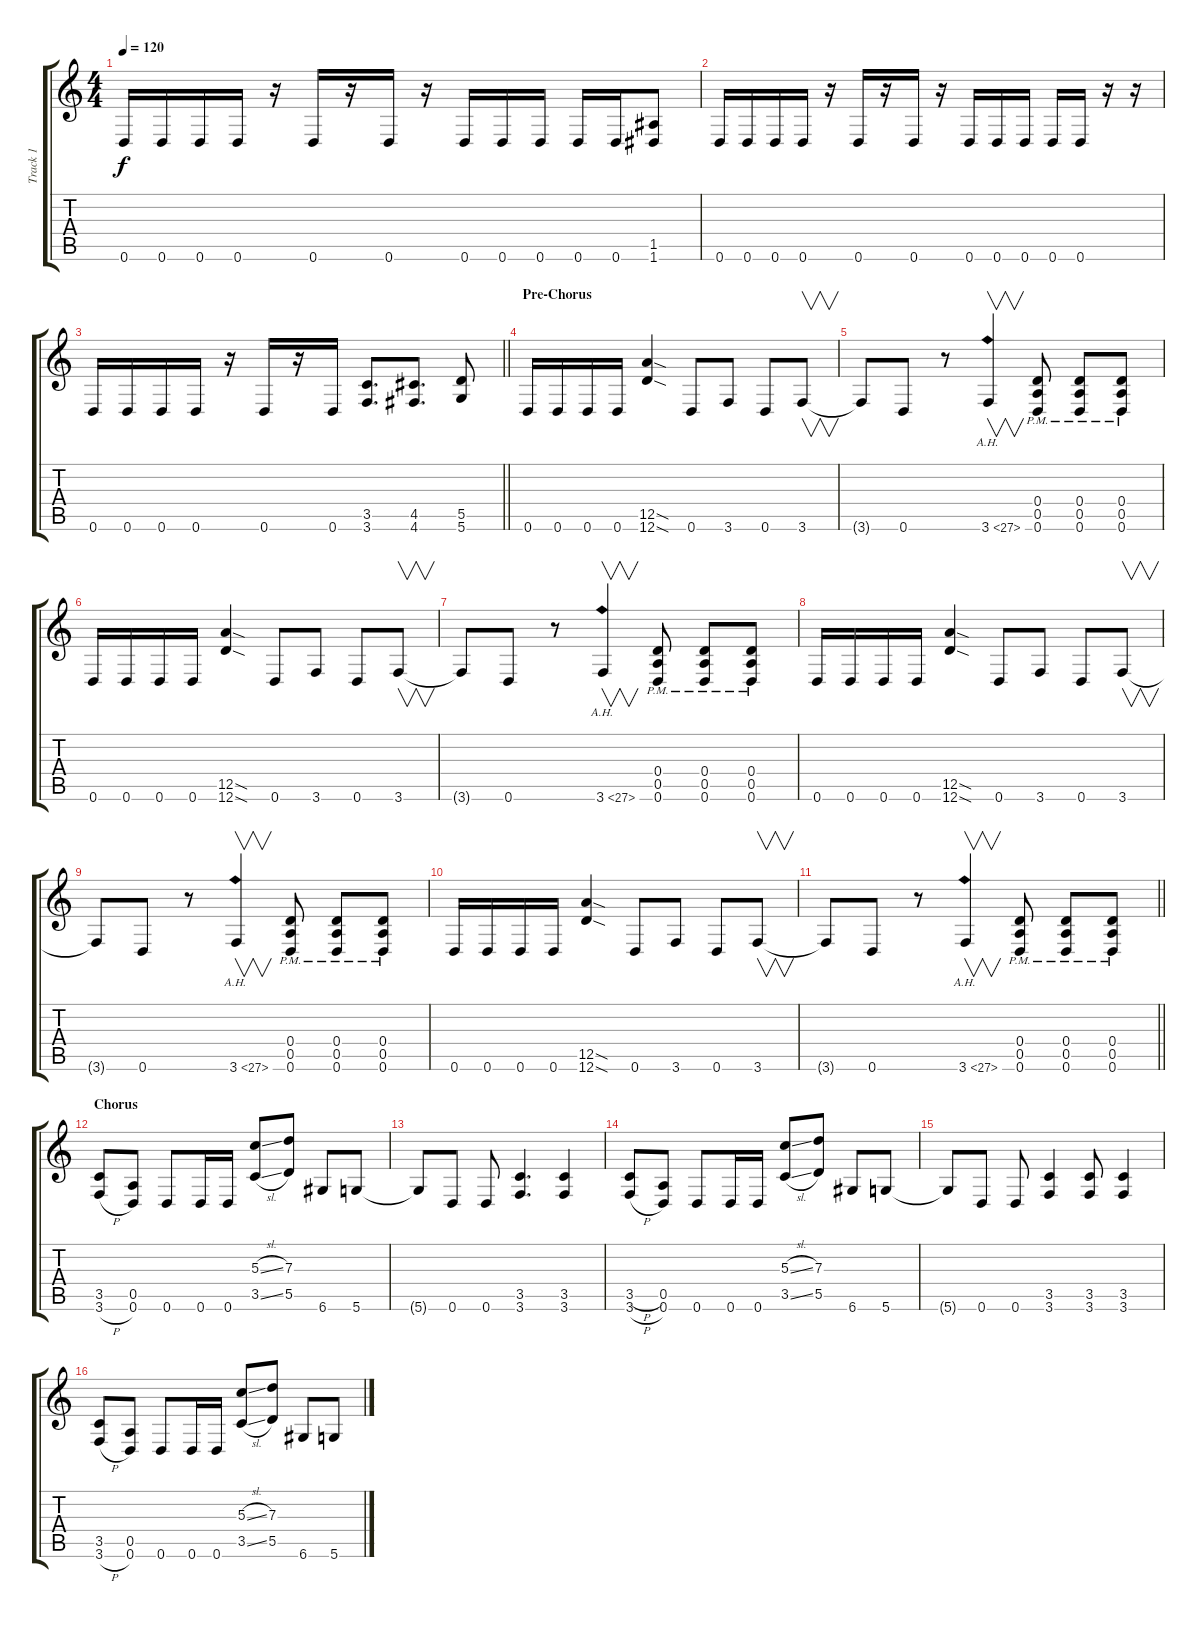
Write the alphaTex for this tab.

\track ("Track 1" "Track 1") {instrument distortionguitar}
\staff {score tabs}
\tuning (E4 B3 G3 D3 A2 D2) {hide}
\ts (4 4)
\tempo 120
\clef g2
\ks c
0.6.16{dy f} 0.6.16 0.6.16 0.6.16 r.16 0.6.16 r.16 0.6.16 r.16 0.6.16 0.6.16 0.6.16 0.6.16 0.6.16 (1.5 1.6).8 |
0.6.16 0.6.16 0.6.16 0.6.16 r.16 0.6.16 r.16 0.6.16 r.16 0.6.16 0.6.16 0.6.16 0.6.16 0.6.16 r.16 r.16 |
\barLineRight lightlight
0.6.16 0.6.16 0.6.16 0.6.16 r.16 0.6.16 r.16 0.6.16 (3.5 3.6).8{d} (4.5 4.6).8{d} (5.5 5.6).8 |
\section ("" "Pre-Chorus")
0.6.16 0.6.16 0.6.16 0.6.16 (12.5{sod} 12.6{sod}).4 0.6.8 3.6.8 0.6.8 3.6.8{v} |
3.6{t}.8 0.6.8 r.8 3.6{ah 24}.4{v} (0.4{pm} 0.5{pm} 0.6{pm}).8 (0.4{pm} 0.5{pm} 0.6{pm}).8 (0.4{pm} 0.5{pm} 0.6{pm}).8 |
0.6.16 0.6.16 0.6.16 0.6.16 (12.5{sod} 12.6{sod}).4 0.6.8 3.6.8 0.6.8 3.6.8{v} |
3.6{t}.8 0.6.8 r.8 3.6{ah 24}.4{v} (0.4{pm} 0.5{pm} 0.6{pm}).8 (0.4{pm} 0.5{pm} 0.6{pm}).8 (0.4{pm} 0.5{pm} 0.6{pm}).8 |
0.6.16 0.6.16 0.6.16 0.6.16 (12.5{sod} 12.6{sod}).4 0.6.8 3.6.8 0.6.8 3.6.8{v} |
3.6{t}.8 0.6.8 r.8 3.6{ah 24}.4{v} (0.4{pm} 0.5{pm} 0.6{pm}).8 (0.4{pm} 0.5{pm} 0.6{pm}).8 (0.4{pm} 0.5{pm} 0.6{pm}).8 |
0.6.16 0.6.16 0.6.16 0.6.16 (12.5{sod} 12.6{sod}).4 0.6.8 3.6.8 0.6.8 3.6.8{v} |
\barLineRight lightlight
3.6{t}.8 0.6.8 r.8 3.6{ah 24}.4{v} (0.4{pm} 0.5{pm} 0.6{pm}).8 (0.4{pm} 0.5{pm} 0.6{pm}).8 (0.4{pm} 0.5{pm} 0.6{pm}).8 |
\section ("" "Chorus")
(3.5 3.6{h}).8 (0.5 0.6).8 0.6.8 0.6.16 0.6.16 (5.3{sl} 3.5{sl}).8 (7.3 5.5).8 6.6.8 5.6.8 |
5.6{t}.8 0.6.8 0.6.8 (3.5 3.6).4{d} (3.5 3.6).4 |
(3.5{h} 3.6{h}).8 (0.5 0.6).8 0.6.8 0.6.16 0.6.16 (5.3{sl} 3.5{sl}).8 (7.3 5.5).8 6.6.8 5.6.8 |
5.6{t}.8 0.6.8 0.6.8 (3.5 3.6).4 (3.5 3.6).8 (3.5 3.6).4 |
(3.5 3.6{h}).8 (0.5 0.6).8 0.6.8 0.6.16 0.6.16 (5.3{sl} 3.5{sl}).8 (7.3 5.5).8 6.6.8 5.6.8
